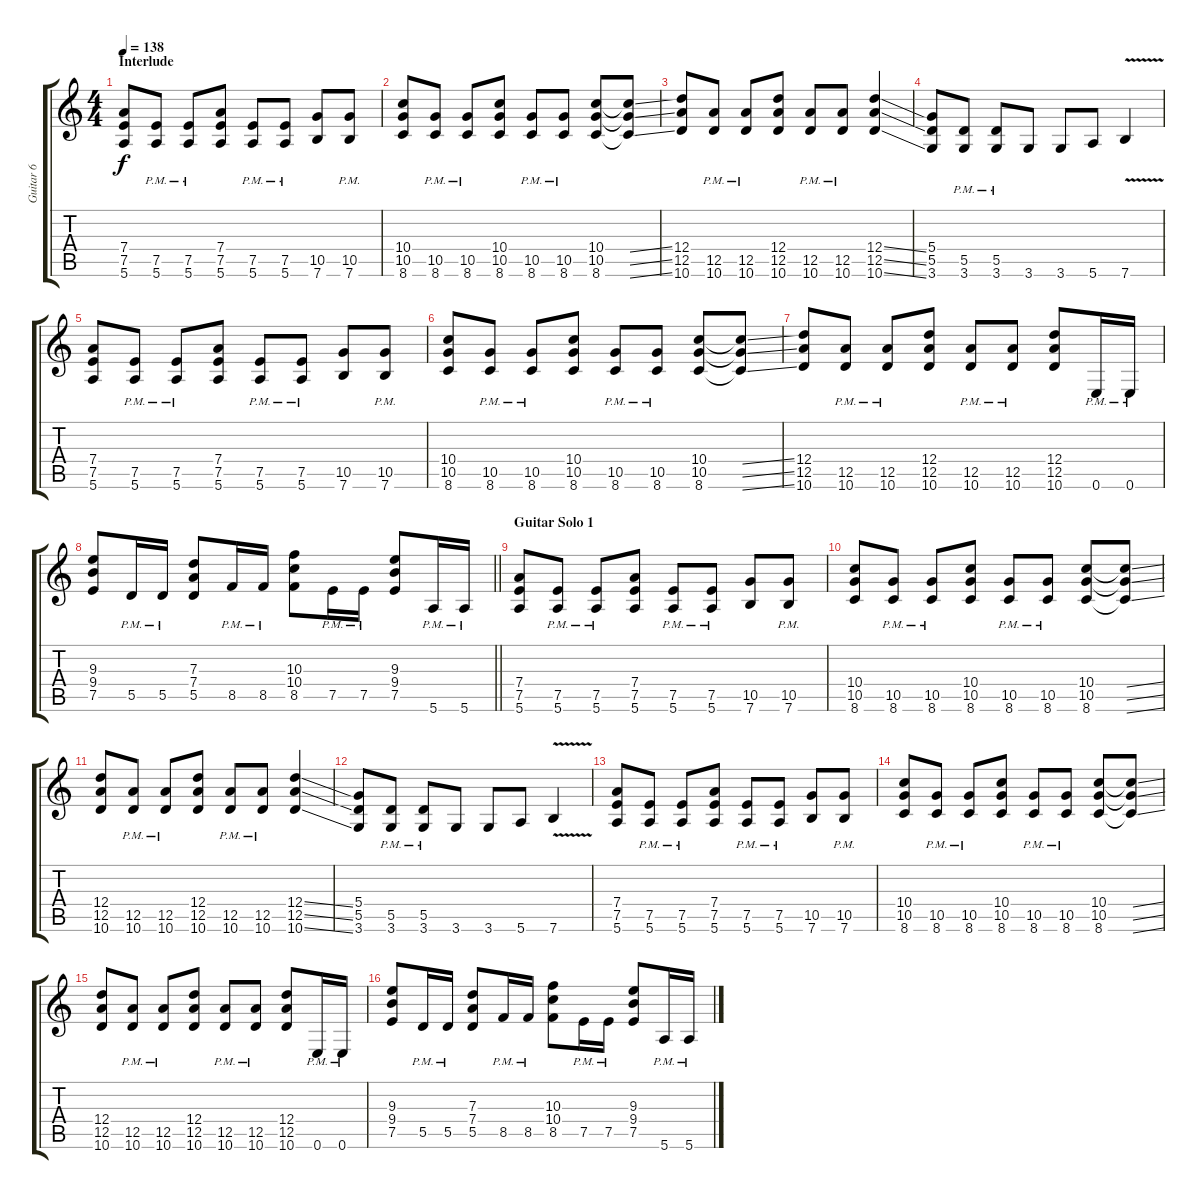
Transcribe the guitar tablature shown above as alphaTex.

\track ("Guitar 6" "Guitar 6") {instrument distortionguitar}
\staff {score tabs}
\tuning (E4 B3 G3 D3 A2 E2) {hide}
\ts (4 4)
\section ("" "Interlude")
\tempo 138
\clef g2
\ks c
(7.4 7.5 5.6).8{dy f} (7.5{pm} 5.6{pm}).8 (7.5{pm} 5.6{pm}).8 (7.4 7.5 5.6).8 (7.5{pm} 5.6{pm}).8 (7.5{pm} 5.6{pm}).8 (10.5 7.6).8 (10.5{pm} 7.6{pm}).8 |
(10.4 10.5 8.6).8 (10.5{pm} 8.6{pm}).8 (10.5{pm} 8.6{pm}).8 (10.4 10.5 8.6).8 (10.5{pm} 8.6{pm}).8 (10.5{pm} 8.6{pm}).8 (10.4 10.5 8.6).8 (10.4{ss t} 10.5{ss t} 8.6{ss t}).8 |
(12.4 12.5 10.6).8 (12.5{pm} 10.6{pm}).8 (12.5{pm} 10.6{pm}).8 (12.4 12.5 10.6).8 (12.5{pm} 10.6{pm}).8 (12.5{pm} 10.6{pm}).8 (12.4{ss} 12.5{ss} 10.6{ss}).4 |
(5.4 5.5 3.6).8 (5.5{pm} 3.6{pm}).8 (5.5{pm} 3.6{pm}).8 3.6.8 3.6.8 5.6.8 7.6{v}.4 |
(7.4 7.5 5.6).8 (7.5{pm} 5.6{pm}).8 (7.5{pm} 5.6{pm}).8 (7.4 7.5 5.6).8 (7.5{pm} 5.6{pm}).8 (7.5{pm} 5.6{pm}).8 (10.5 7.6).8 (10.5{pm} 7.6{pm}).8 |
(10.4 10.5 8.6).8 (10.5{pm} 8.6{pm}).8 (10.5{pm} 8.6{pm}).8 (10.4 10.5 8.6).8 (10.5{pm} 8.6{pm}).8 (10.5{pm} 8.6{pm}).8 (10.4 10.5 8.6).8 (10.4{ss t} 10.5{ss t} 8.6{ss t}).8 |
(12.4 12.5 10.6).8 (12.5{pm} 10.6{pm}).8 (12.5{pm} 10.6{pm}).8 (12.4 12.5 10.6).8 (12.5{pm} 10.6{pm}).8 (12.5{pm} 10.6{pm}).8 (12.4 12.5 10.6).8 0.6{pm}.16 0.6{pm}.16 |
\barLineRight lightlight
(9.3 9.4 7.5).8 5.5{pm}.16 5.5{pm}.16 (7.3 7.4 5.5).8 8.5{pm}.16 8.5{pm}.16 (10.3 10.4 8.5).8 7.5{pm}.16 7.5{pm}.16 (9.3 9.4 7.5).8 5.6{pm}.16 5.6{pm}.16 |
\section ("" "Guitar Solo 1")
(7.4 7.5 5.6).8 (7.5{pm} 5.6{pm}).8 (7.5{pm} 5.6{pm}).8 (7.4 7.5 5.6).8 (7.5{pm} 5.6{pm}).8 (7.5{pm} 5.6{pm}).8 (10.5 7.6).8 (10.5{pm} 7.6{pm}).8 |
(10.4 10.5 8.6).8 (10.5{pm} 8.6{pm}).8 (10.5{pm} 8.6{pm}).8 (10.4 10.5 8.6).8 (10.5{pm} 8.6{pm}).8 (10.5{pm} 8.6{pm}).8 (10.4 10.5 8.6).8 (10.4{ss t} 10.5{ss t} 8.6{ss t}).8 |
(12.4 12.5 10.6).8 (12.5{pm} 10.6{pm}).8 (12.5{pm} 10.6{pm}).8 (12.4 12.5 10.6).8 (12.5{pm} 10.6{pm}).8 (12.5{pm} 10.6{pm}).8 (12.4{ss} 12.5{ss} 10.6{ss}).4 |
(5.4 5.5 3.6).8 (5.5{pm} 3.6{pm}).8 (5.5{pm} 3.6{pm}).8 3.6.8 3.6.8 5.6.8 7.6{v}.4 |
(7.4 7.5 5.6).8 (7.5{pm} 5.6{pm}).8 (7.5{pm} 5.6{pm}).8 (7.4 7.5 5.6).8 (7.5{pm} 5.6{pm}).8 (7.5{pm} 5.6{pm}).8 (10.5 7.6).8 (10.5{pm} 7.6{pm}).8 |
(10.4 10.5 8.6).8 (10.5{pm} 8.6{pm}).8 (10.5{pm} 8.6{pm}).8 (10.4 10.5 8.6).8 (10.5{pm} 8.6{pm}).8 (10.5{pm} 8.6{pm}).8 (10.4 10.5 8.6).8 (10.4{ss t} 10.5{ss t} 8.6{ss t}).8 |
(12.4 12.5 10.6).8 (12.5{pm} 10.6{pm}).8 (12.5{pm} 10.6{pm}).8 (12.4 12.5 10.6).8 (12.5{pm} 10.6{pm}).8 (12.5{pm} 10.6{pm}).8 (12.4 12.5 10.6).8 0.6{pm}.16 0.6{pm}.16 |
(9.3 9.4 7.5).8 5.5{pm}.16 5.5{pm}.16 (7.3 7.4 5.5).8 8.5{pm}.16 8.5{pm}.16 (10.3 10.4 8.5).8 7.5{pm}.16 7.5{pm}.16 (9.3 9.4 7.5).8 5.6{pm}.16 5.6{pm}.16
